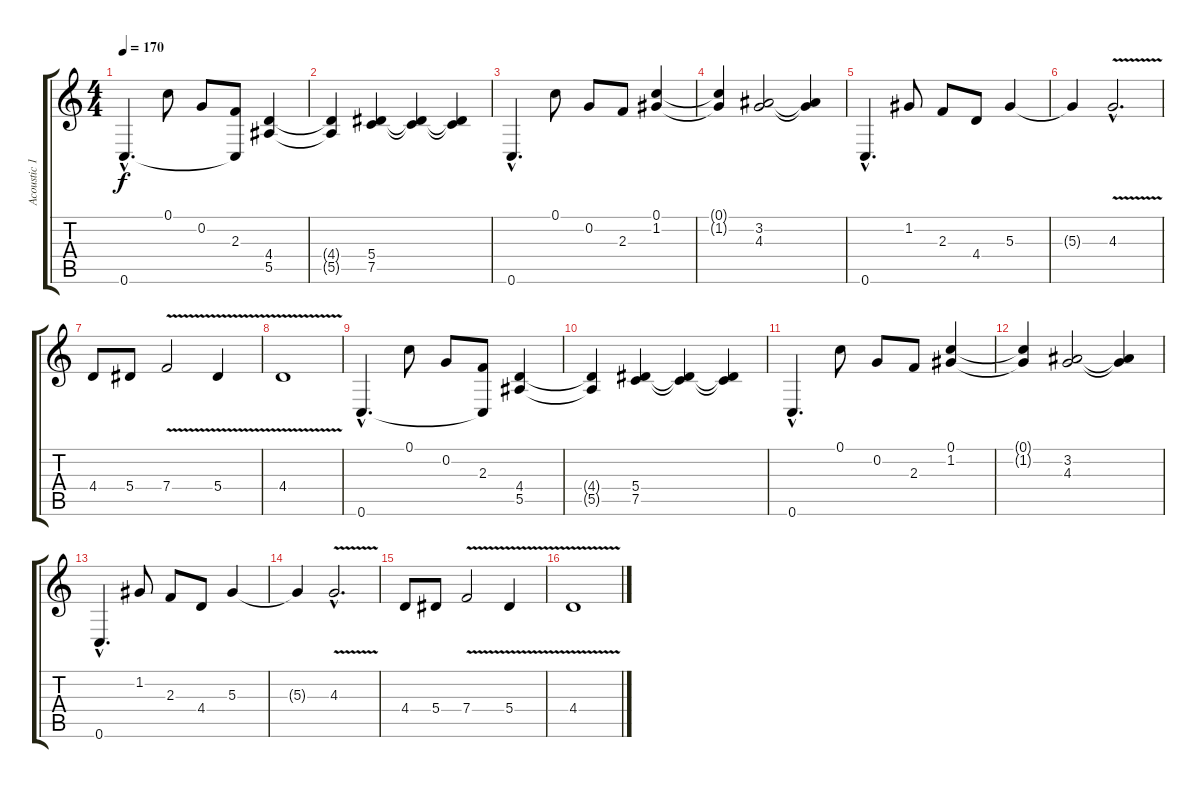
\track ("Acoustic 1" "Acoustic 1") {instrument acousticguitarsteel}
\staff {score tabs}
\tuning (C4 G3 Eb3 Bb2 F2 C2) {hide}
\ts (4 4)
\tempo 170
\clef g2
\ks c
0.6{hac}.4{d dy f} 0.1.8 0.2.8 (2.3 0.6{t}).8 (4.4 5.5).4 |
(4.4{t} 5.5{t}).4 (5.4 7.5).4 (5.4{t} 7.5{t}).4 (5.4{t} 7.5{t}).4 |
0.6{hac}.4{d} 0.1.8 0.2.8 2.3.8 (0.1 1.2).4 |
(0.1{t} 1.2{t}).4 (3.2 4.3).2 (3.2{t} 4.3{t}).4 |
0.6{hac}.4{d} 1.2.8 2.3.8 4.4.8 5.3.4 |
5.3{t}.4 4.3{v hac}.2{d} |
4.4.8 5.4.8 7.4{v}.2 5.4{v}.4 |
4.4{v}.1 |
0.6{hac}.4{d} 0.1.8 0.2.8 (2.3 0.6{t}).8 (4.4 5.5).4 |
(4.4{t} 5.5{t}).4 (5.4 7.5).4 (5.4{t} 7.5{t}).4 (5.4{t} 7.5{t}).4 |
0.6{hac}.4{d} 0.1.8 0.2.8 2.3.8 (0.1 1.2).4 |
(0.1{t} 1.2{t}).4 (3.2 4.3).2 (3.2{t} 4.3{t}).4 |
0.6{hac}.4{d} 1.2.8 2.3.8 4.4.8 5.3.4 |
5.3{t}.4 4.3{v hac}.2{d} |
4.4.8 5.4.8 7.4{v}.2 5.4{v}.4 |
4.4{v}.1
